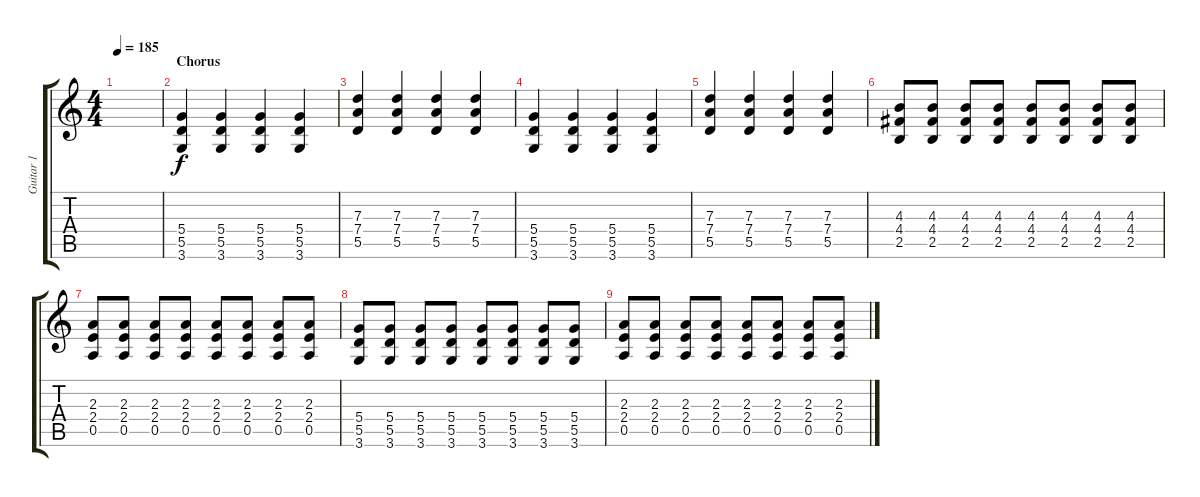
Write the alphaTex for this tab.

\track ("Guitar 1" "Guitar 1") {instrument distortionguitar}
\staff {score tabs}
\tuning (E4 B3 G3 D3 A2 E2) {hide}
\ts (4 4)
\tempo 185
\clef g2
\ks c
|
\section ("" "Chorus")
(5.4 5.5 3.6).4 (5.4 5.5 3.6).4 (5.4 5.5 3.6).4 (5.4 5.5 3.6).4 |
(7.3 7.4 5.5).4 (7.3 7.4 5.5).4 (7.3 7.4 5.5).4 (7.3 7.4 5.5).4 |
(5.4 5.5 3.6).4 (5.4 5.5 3.6).4 (5.4 5.5 3.6).4 (5.4 5.5 3.6).4 |
(7.3 7.4 5.5).4 (7.3 7.4 5.5).4 (7.3 7.4 5.5).4 (7.3 7.4 5.5).4 |
(4.3 4.4 2.5).8 (4.3 4.4 2.5).8 (4.3 4.4 2.5).8 (4.3 4.4 2.5).8 (4.3 4.4 2.5).8 (4.3 4.4 2.5).8 (4.3 4.4 2.5).8 (4.3 4.4 2.5).8 |
(2.3 2.4 0.5).8 (2.3 2.4 0.5).8 (2.3 2.4 0.5).8 (2.3 2.4 0.5).8 (2.3 2.4 0.5).8 (2.3 2.4 0.5).8 (2.3 2.4 0.5).8 (2.3 2.4 0.5).8 |
(5.4 5.5 3.6).8 (5.4 5.5 3.6).8 (5.4 5.5 3.6).8 (5.4 5.5 3.6).8 (5.4 5.5 3.6).8 (5.4 5.5 3.6).8 (5.4 5.5 3.6).8 (5.4 5.5 3.6).8 |
(2.3 2.4 0.5).8 (2.3 2.4 0.5).8 (2.3 2.4 0.5).8 (2.3 2.4 0.5).8 (2.3 2.4 0.5).8 (2.3 2.4 0.5).8 (2.3 2.4 0.5).8 (2.3 2.4 0.5).8
